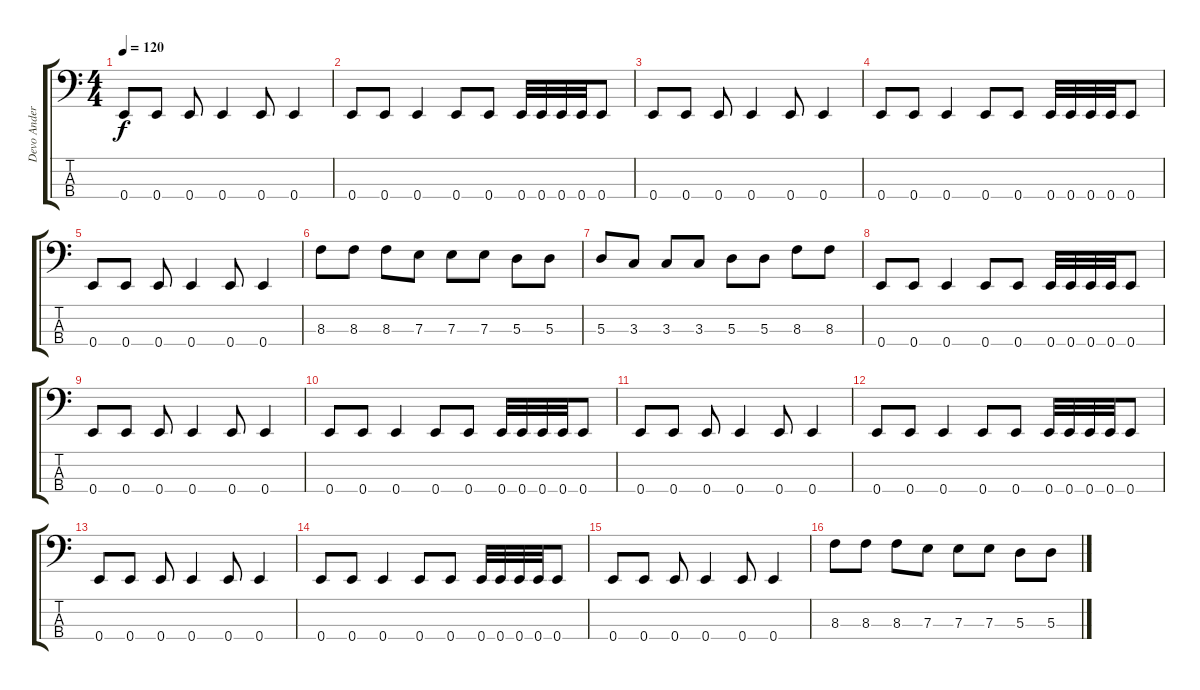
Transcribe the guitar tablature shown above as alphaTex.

\track ("Devo Andersson" "Devo Ander") {instrument electricbasspick}
\staff {score tabs}
\tuning (G2 D2 A1 E1) {hide}
\ts (4 4)
\tempo 120
\clef f4
\ks c
0.4.8{dy f} 0.4.8 0.4.8 0.4.4 0.4.8 0.4.4 |
0.4.8 0.4.8 0.4.4 0.4.8 0.4.8 0.4.32 0.4.32 0.4.32 0.4.32 0.4.8 |
0.4.8 0.4.8 0.4.8 0.4.4 0.4.8 0.4.4 |
0.4.8 0.4.8 0.4.4 0.4.8 0.4.8 0.4.32 0.4.32 0.4.32 0.4.32 0.4.8 |
0.4.8 0.4.8 0.4.8 0.4.4 0.4.8 0.4.4 |
8.3.8 8.3.8 8.3.8 7.3.8 7.3.8 7.3.8 5.3.8 5.3.8 |
5.3.8 3.3.8 3.3.8 3.3.8 5.3.8 5.3.8 8.3.8 8.3.8 |
0.4.8 0.4.8 0.4.4 0.4.8 0.4.8 0.4.32 0.4.32 0.4.32 0.4.32 0.4.8 |
0.4.8 0.4.8 0.4.8 0.4.4 0.4.8 0.4.4 |
0.4.8 0.4.8 0.4.4 0.4.8 0.4.8 0.4.32 0.4.32 0.4.32 0.4.32 0.4.8 |
0.4.8 0.4.8 0.4.8 0.4.4 0.4.8 0.4.4 |
0.4.8 0.4.8 0.4.4 0.4.8 0.4.8 0.4.32 0.4.32 0.4.32 0.4.32 0.4.8 |
0.4.8 0.4.8 0.4.8 0.4.4 0.4.8 0.4.4 |
0.4.8 0.4.8 0.4.4 0.4.8 0.4.8 0.4.32 0.4.32 0.4.32 0.4.32 0.4.8 |
0.4.8 0.4.8 0.4.8 0.4.4 0.4.8 0.4.4 |
8.3.8 8.3.8 8.3.8 7.3.8 7.3.8 7.3.8 5.3.8 5.3.8
